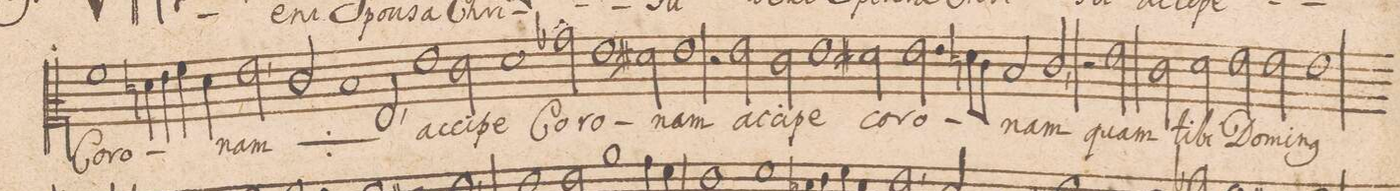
**kern	**text
*I"ALTVS.	*
*clefC2	*
*k[]	*
*met(C|)	*
*M2/1	*
1a	Co-
4fn\	ro-
4g\	.
4a\	.
4f\	.
=14-	=14-
2g,\	-nam
*	*ij
2e/	Co-
1d	-ro-
=15-	=15-
2G,/	-nam
*	*Xij
1g	ac-
2e\	-ci-
=16-	=16-
1f	-pe
2b-X\	Co-
1g\	-ro-
=17-	=17-
2f#X\	.
1g	-nam
=18-	=18-
2r	.
2g\	ac-
2e\	-ci-
1g\	-pe
=19-	=19-
2f#X\	co-
2.g\	-ro-
8fn\L	.
8e\J	.
=20-	=20-
2d/	.
2e,/	-nam
2r	.
2g\	quam
=21-	=21-
2e\	ti-
2f\	-bi
2g\	Do-
2g\	-mi-
=22-	=22-
1g	-n(us)
*-	*-
